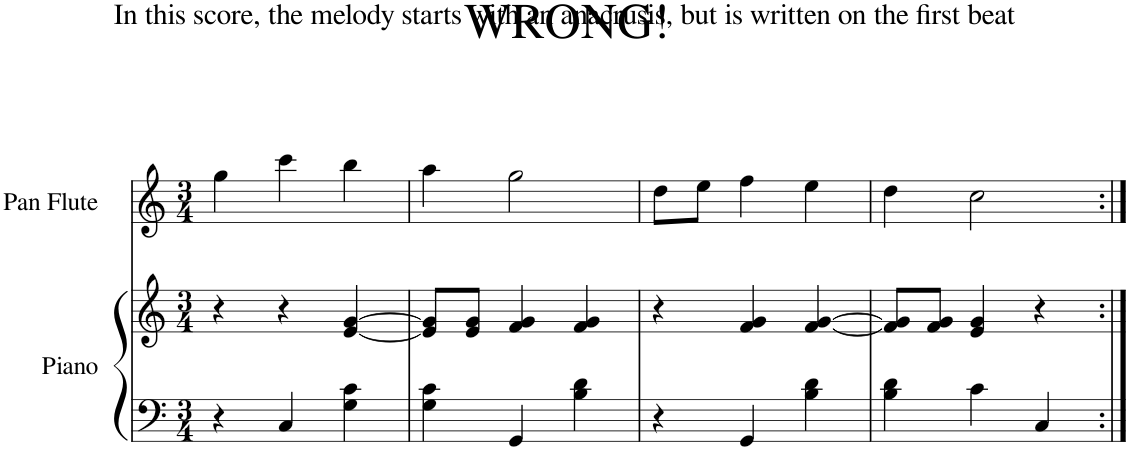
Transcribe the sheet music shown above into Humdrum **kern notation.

**kern	**kern	**kern
*part2	*part2	*part1
*staff3	*staff2	*staff1
*I"Piano	*	*I"Pan Flute
*I'Pno.	*	*I'Pn. Fl.
*clefF4	*clefG2	*clefG2
*k[]	*k[]	*k[]
*M3/4	*M3/4	*M3/4
=1	=1	=1
4r	4r	4gg\
4C/	4r	4ccc\
4G\ 4c\	[4e/ [4g/	4bb\
=2	=2	=2
4G\ 4c\	8e/] 8g/]L	4aa\
.	8e/ 8g/J	.
4GG/	4f/ 4g/	2gg\
4B\ 4d\	4f/ 4g/	.
=3	=3	=3
4r	4r	8dd\L
.	.	8ee\J
4GG/	4f/ 4g/	4ff\
4B\ 4d\	[4f/ [4g/	4ee\
=4	=4	=4
4B\ 4d\	8f/] 8g/]L	4dd\
.	8f/ 8g/J	.
4c\	4e/ 4g/	2cc\
4C/	4r	.
=:|!	=:|!	=:|!
*-	*-	*-
